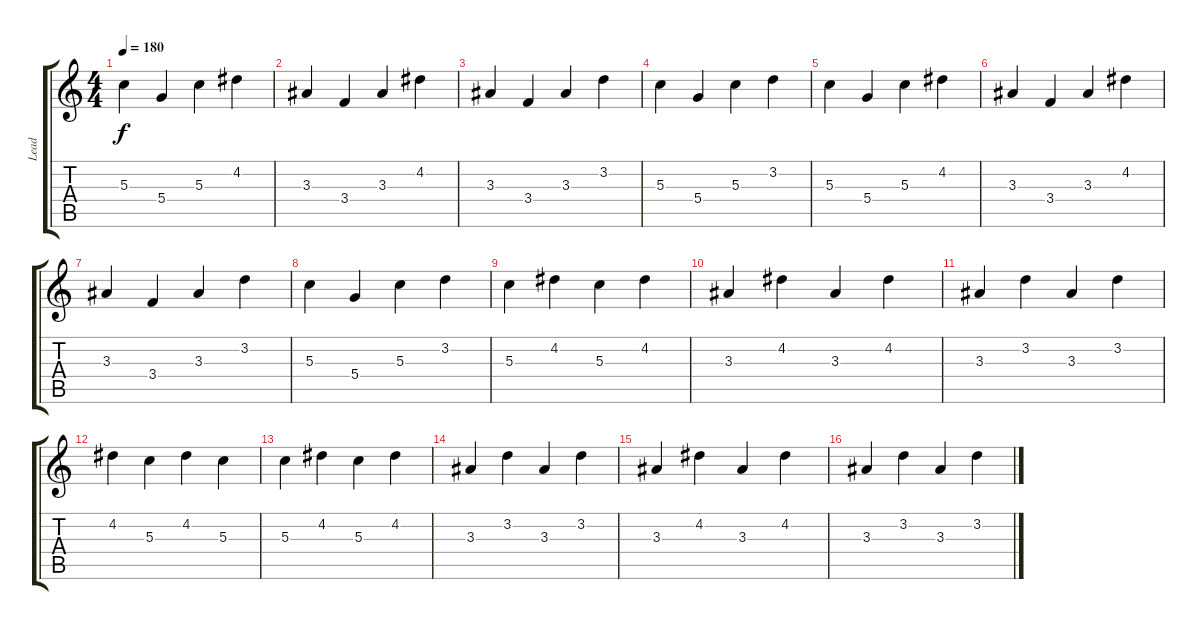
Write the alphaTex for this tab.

\track ("Lead" "Lead") {instrument distortionguitar}
\staff {score tabs}
\tuning (E4 B3 G3 D3 A2 E2) {hide}
\ts (4 4)
\tempo 180
\clef g2
\ks c
5.3.4{dy f} 5.4.4 5.3.4 4.2.4 |
3.3.4 3.4.4 3.3.4 4.2.4 |
3.3.4 3.4.4 3.3.4 3.2.4 |
5.3.4 5.4.4 5.3.4 3.2.4 |
5.3.4 5.4.4 5.3.4 4.2.4 |
3.3.4 3.4.4 3.3.4 4.2.4 |
3.3.4 3.4.4 3.3.4 3.2.4 |
5.3.4 5.4.4 5.3.4 3.2.4 |
5.3.4{volume 11} 4.2.4 5.3.4 4.2.4 |
3.3.4 4.2.4 3.3.4 4.2.4 |
3.3.4 3.2.4 3.3.4 3.2.4 |
4.2.4 5.3.4 4.2.4 5.3.4 |
5.3.4 4.2.4 5.3.4 4.2.4 |
3.3.4 3.2.4 3.3.4 3.2.4 |
3.3.4 4.2.4 3.3.4 4.2.4 |
3.3.4 3.2.4 3.3.4 3.2.4
